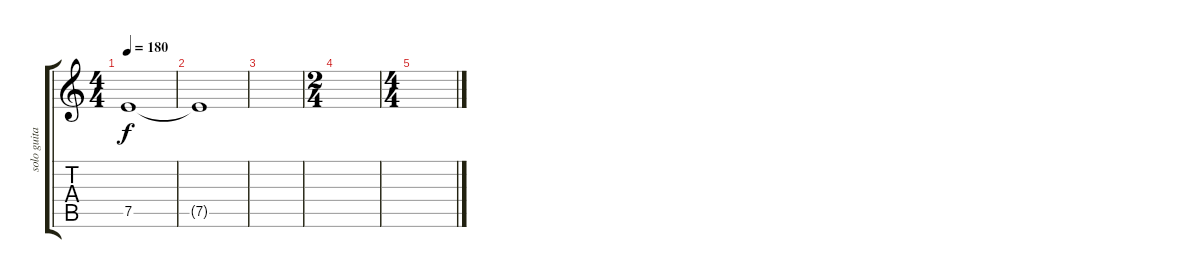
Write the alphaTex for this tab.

\track ("solo guitarre" "solo guita") {instrument electricguitarjazz}
\staff {score tabs}
\tuning (E4 B3 G3 D3 A2 E2) {hide}
\ts (4 4)
\tempo 180
\clef g2
\ks c
7.5{t}.1{dy f} |
7.5{t}.1 |
|
\ts (2 4)
|
\ts (4 4)
